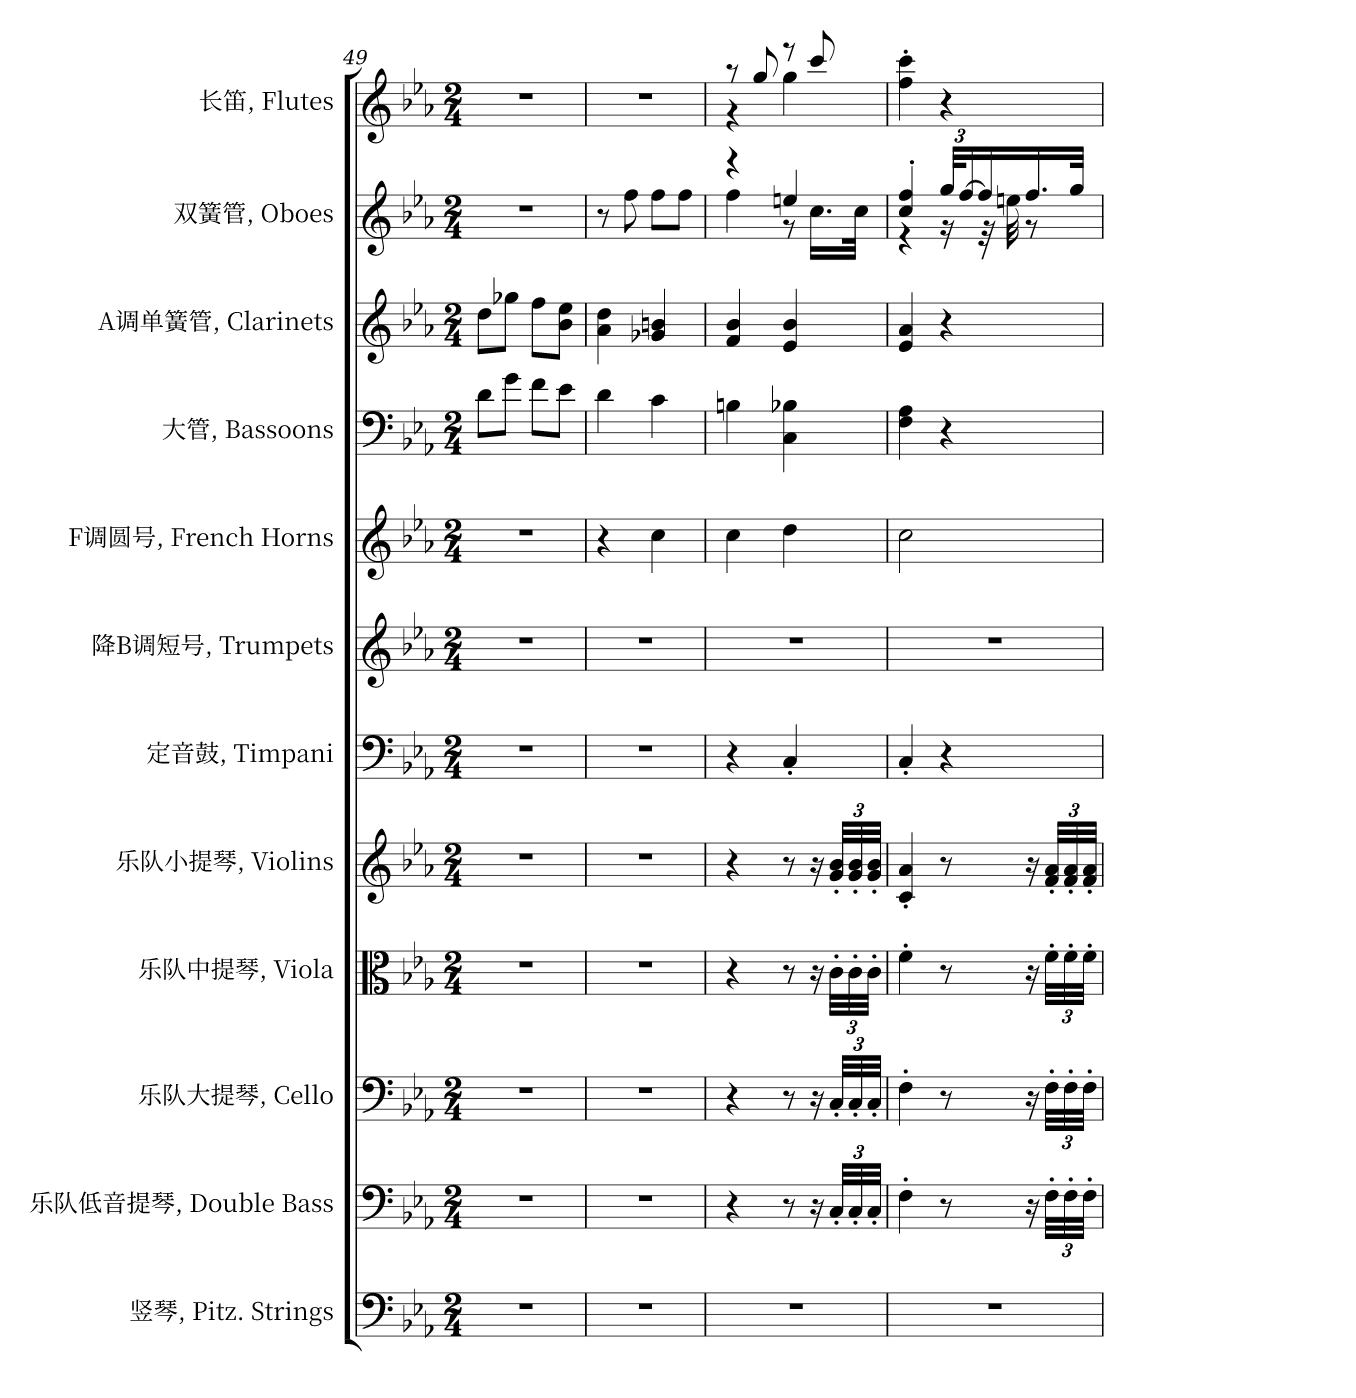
**kern	**kern	**kern	**kern	**kern	**kern	**kern	**kern	**kern	**kern	**kern	**kern
*part12	*part11	*part10	*part9	*part8	*part7	*part6	*part5	*part4	*part3	*part2	*part1
*staff12	*staff11	*staff10	*staff9	*staff8	*staff7	*staff6	*staff5	*staff4	*staff3	*staff2	*staff1
*I"竖琴, Pitz. Strings	*I"乐队低音提琴, Double Bass	*I"乐队大提琴, Cello	*I"乐队中提琴, Viola	*I"乐队小提琴, Violins	*I"定音鼓, Timpani	*I"降B调短号, Trumpets	*I"F调圆号, French Horns	*I"大管, Bassoons	*I"A调单簧管, Clarinets	*I"双簧管, Oboes	*I"长笛, Flutes
*	*	*	*	*I'Vlns.	*I'Timp.	*	*I'F Hn.	*I'Bsn.	*I'A Cl.	*I'Ob.	*I'Fl.
*clefF4	*clefF4	*clefF4	*clefC3	*clefG2	*clefF4	*clefG2	*clefG2	*clefF4	*clefG2	*clefG2	*clefG2
*	*ITrd7c12	*	*	*	*	*ITrd1c2	*ITrd4c7	*	*ITrd2c3	*	*
*k[b-e-a-]	*k[b-e-a-]	*k[b-e-a-]	*k[b-e-a-]	*k[b-e-a-]	*k[b-e-a-]	*k[b-e-a-d-g-]	*k[b-e-a-d-]	*k[b-e-a-]	*k[]	*k[b-e-a-]	*k[b-e-a-]
*M2/4	*M2/4	*M2/4	*M2/4	*M2/4	*M2/4	*M2/4	*M2/4	*M2/4	*M2/4	*M2/4	*M2/4
=49	=49	=49	=49	=49	=49	=49	=49	=49	=49	=49	=49
2r	2r	2r	2r	2r	2r	2r	2r	8d\L	8b\L	2r	2r
.	.	.	.	.	.	.	.	8g\J	8ee-X\J	.	.
.	.	.	.	.	.	.	.	8f\L	8dd\L	.	.
.	.	.	.	.	.	.	.	8e-\J	8g\ 8cc\J	.	.
=50	=50	=50	=50	=50	=50	=50	=50	=50	=50	=50	=50
2r	2r	2r	2r	2r	2r	2r	4r	4d\	4f\ 4b\	8r	2r
.	.	.	.	.	.	.	.	.	.	8ff\	.
.	.	.	.	.	.	.	4f\	4c\	4e-X/ 4g#X/	8ff\L	.
.	.	.	.	.	.	.	.	.	.	8ff\J	.
=51	=51	=51	=51	=51	=51	=51	=51	=51	=51	=51	=51
*	*	*	*	*	*	*	*	*	*	*^	*^
2r	4r	4r	4r	4r	4r	2r	4f\	4Bn\	4d/ 4g/	4r	4ff\	8r	4r
.	.	.	.	.	.	.	.	.	.	.	.	8gg/	.
.	8r	8r	8r	8r	4C'/	.	4g\	4C\ 4B-X\	4c/ 4g/	4een/	8r	8r	4gg\
.	16r	16r	16r	16r	.	.	.	.	.	.	16.cc\LL	8ccc/	.
*	*Xbrackettup	*Xbrackettup	*Xbrackettup	*Xbrackettup	*	*	*	*	*	*	*	*	*
.	48CC'/LLL	48C'/LLL	48c'\LLL	48g/' 48b-/'LLL	.	.	.	.	.	.	.	.	.
.	48CC'/	48C'/	48c'\	48g/' 48b-/'	.	.	.	.	.	.	.	.	.
.	.	.	.	.	.	.	.	.	.	.	32cc\JJk	.	.
.	48CC'/JJJ	48C'/JJJ	48c'\JJJ	48g/' 48b-/'JJJ	.	.	.	.	.	.	.	.	.
*	*	*	*	*	*	*	*	*	*	*	*	*v	*v
!!LO:PB:g=z
=52	=52	=52	=52	=52	=52	=52	=52	=52	=52	=52	=52	=52
2r	4FF'\	4F'\	4f'\	4c/' 4a-/'	4C'/	2r	2f\	4F\ 4A-\	4c/ 4f/	4cc/' 4ff/'	4r	4ff\' 4ccc\'
*	*	*	*	*	*	*	*	*	*	*Xbrackettup	*	*
.	8r	8r	8r	8r	4r	.	.	4r	4r	48gg/KLL	16r	4r
.	.	.	.	.	.	.	.	.	.	[24ff/	.	.
.	.	.	.	.	.	.	.	.	.	16ff/]	32r	.
.	.	.	.	.	.	.	.	.	.	.	32een\	.
.	16r	16r	16r	16r	.	.	.	.	.	16.ff/	8r	.
.	48FF'\LLL	48F'\LLL	48f'\LLL	48f/' 48a-/'LLL	.	.	.	.	.	.	.	.
.	48FF'\	48F'\	48f'\	48f/' 48a-/'	.	.	.	.	.	.	.	.
.	.	.	.	.	.	.	.	.	.	32gg/JJk	.	.
.	48FF'\JJJ	48F'\JJJ	48f'\JJJ	48f/' 48a-/'JJJ	.	.	.	.	.	.	.	.
*	*	*	*	*	*	*	*	*	*	*v	*v	*
=	=	=	=	=	=	=	=	=	=	=	=
*-	*-	*-	*-	*-	*-	*-	*-	*-	*-	*-	*-
